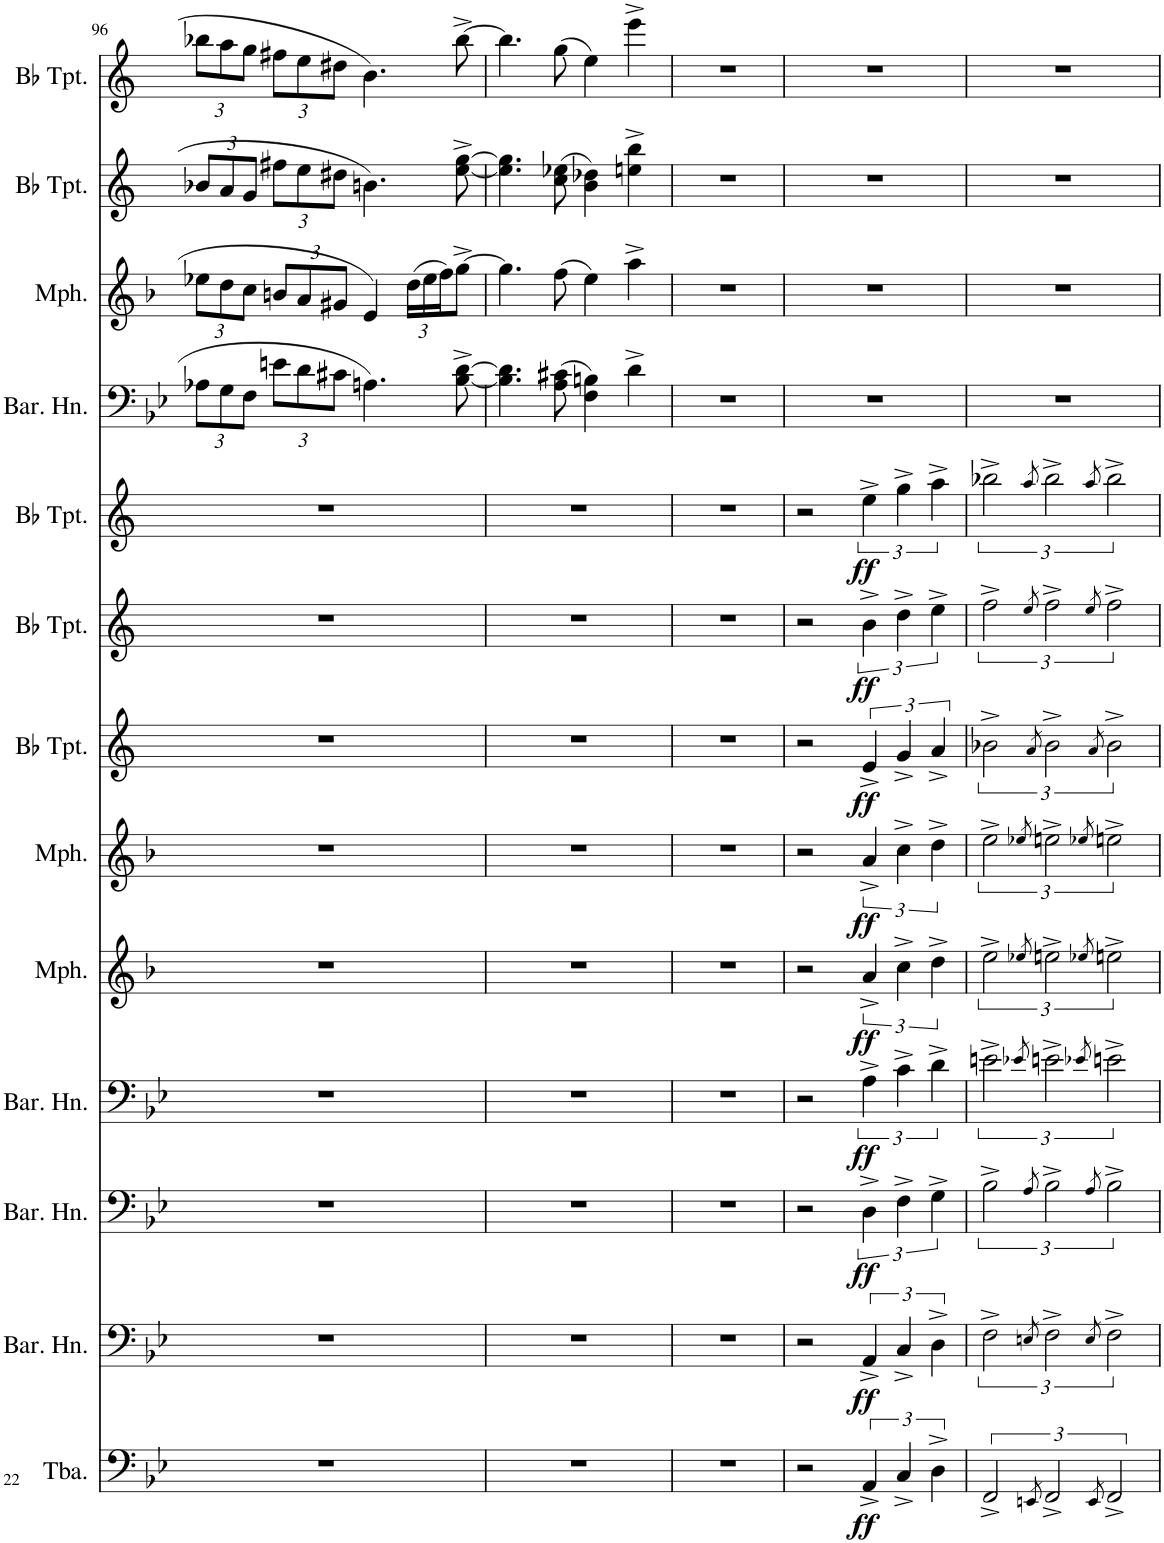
**kern	**dynam	**kern	**dynam	**kern	**dynam	**kern	**dynam	**kern	**dynam	**kern	**dynam	**kern	**dynam	**kern	**dynam	**kern	**dynam	**kern	**kern	**kern	**kern
*part13	*part13	*part12	*part12	*part11	*part11	*part10	*part10	*part9	*part9	*part8	*part8	*part7	*part7	*part6	*part6	*part5	*part5	*part4	*part3	*part2	*part1
*staff13	*staff13	*staff12	*staff12	*staff11	*staff11	*staff10	*staff10	*staff9	*staff9	*staff8	*staff8	*staff7	*staff7	*staff6	*staff6	*staff5	*staff5	*staff4	*staff3	*staff2	*staff1
*I"Tuba	*	*I"Baritone Horn	*	*I"Baritone Horn	*	*I"Baritone Horn	*	*I"Mellophone	*	*I"Mellophone	*	*I"Bb Trumpet	*	*I"Bb Trumpet	*	*I"Bb Trumpet	*	*I"Baritone Horn	*I"Mellophone	*I"Bb Trumpet	*I"Bb Trumpet
*I'Tba.	*	*I'Bar. Hn.	*	*I'Bar. Hn.	*	*I'Bar. Hn.	*	*I'Mph.	*	*I'Mph.	*	*I'Bb Tpt.	*	*I'Bb Tpt.	*	*I'Bb Tpt.	*	*I'Bar. Hn.	*I'Mph.	*I'Bb Tpt.	*I'Bb Tpt.
!!LO:PB:g=z
*clefF4	*	*clefF4	*	*clefF4	*	*clefF4	*	*clefG2	*	*clefG2	*	*clefG2	*	*clefG2	*	*clefG2	*	*clefF4	*clefG2	*clefG2	*clefG2
*	*	*Trd4c7	*	*Trd4c7	*	*Trd4c7	*	*Trd4c7	*	*Trd4c7	*	*Trd1c2	*	*Trd1c2	*	*Trd1c2	*	*Trd4c7	*Trd4c7	*Trd1c2	*Trd1c2
*k[b-e-]	*	*k[b-e-]	*	*k[b-e-]	*	*k[b-e-]	*	*k[b-]	*	*k[b-]	*	*k[]	*	*k[]	*	*k[]	*	*k[b-e-]	*k[b-]	*k[]	*k[]
*M4/4	*	*M4/4	*	*M4/4	*	*M4/4	*	*M4/4	*	*M4/4	*	*M4/4	*	*M4/4	*	*M4/4	*	*M4/4	*M4/4	*M4/4	*M4/4
*	*	*	*	*	*	*	*	*	*	*	*	*	*	*	*	*	*	*Xbrackettup	*Xbrackettup	*Xbrackettup	*Xbrackettup
=96	=96	=96	=96	=96	=96	=96	=96	=96	=96	=96	=96	=96	=96	=96	=96	=96	=96	=96	=96	=96	=96
1r	.	1r	.	1r	.	1r	.	1r	.	1r	.	1r	.	1r	.	1r	.	12A-X\L	12ee-X\L	12b-X/L	12bb-X\L
.	.	.	.	.	.	.	.	.	.	.	.	.	.	.	.	.	.	12G\	12dd\	12a/	12aa\
.	.	.	.	.	.	.	.	.	.	.	.	.	.	.	.	.	.	12F\J	12cc\J	12g/J	12gg\J
.	.	.	.	.	.	.	.	.	.	.	.	.	.	.	.	.	.	12en\L	12bn/L	12ff#X\L	12ff#X\L
.	.	.	.	.	.	.	.	.	.	.	.	.	.	.	.	.	.	12d\	12a/	12ee\	12ee\
.	.	.	.	.	.	.	.	.	.	.	.	.	.	.	.	.	.	12c#X\J	12g#X/J	12dd#X\J	12dd#X\J
.	.	.	.	.	.	.	.	.	.	.	.	.	.	.	.	.	.	4.An\	4e/	4.bn\	4.b\
.	.	.	.	.	.	.	.	.	.	.	.	.	.	.	.	.	.	.	(24dd\LL	.	.
.	.	.	.	.	.	.	.	.	.	.	.	.	.	.	.	.	.	.	24ee-\	.	.
.	.	.	.	.	.	.	.	.	.	.	.	.	.	.	.	.	.	.	24ff\J)	.	.
.	.	.	.	.	.	.	.	.	.	.	.	.	.	.	.	.	.	[8B-\^ [8d\^	[8gg^\J	[8ee\^ [8gg\^	[8bb-^\
=97	=97	=97	=97	=97	=97	=97	=97	=97	=97	=97	=97	=97	=97	=97	=97	=97	=97	=97	=97	=97	=97
1r	.	1r	.	1r	.	1r	.	1r	.	1r	.	1r	.	1r	.	1r	.	4.B-\] 4.d\]	4.gg\]	4.ee\] 4.gg\]	4.bb-\]
.	.	.	.	.	.	.	.	.	.	.	.	.	.	.	.	.	.	(8A\ 8c#X\	(8ff\	(8cc\ 8ee-X\	(8gg\
.	.	.	.	.	.	.	.	.	.	.	.	.	.	.	.	.	.	4F\ 4Bn\)	4ee\)	4b\ 4dd-X\)	4ee\)
.	.	.	.	.	.	.	.	.	.	.	.	.	.	.	.	.	.	4d^\	4aa^\	4een\^ 4bb\^	4eee^\
=98	=98	=98	=98	=98	=98	=98	=98	=98	=98	=98	=98	=98	=98	=98	=98	=98	=98	=98	=98	=98	=98
1r	.	1r	.	1r	.	1r	.	1r	.	1r	.	1r	.	1r	.	1r	.	1r	1r	1r	1r
=99	=99	=99	=99	=99	=99	=99	=99	=99	=99	=99	=99	=99	=99	=99	=99	=99	=99	=99	=99	=99	=99
2r	.	2r	.	2r	.	2r	.	2r	.	2r	.	2r	.	2r	.	2r	.	1r	1r	1r	1r
!	!LO:DY:b	!	!LO:DY:b	!	!LO:DY:b	!	!LO:DY:b	!	!LO:DY:b	!	!LO:DY:b	!	!LO:DY:b	!	!LO:DY:b	!	!LO:DY:b	!	!	!	!
6AA^/	ff	6AA^/	ff	6D^\	ff	6A^\	ff	6a^/	ff	6a^/	ff	6e^/	ff	6b^\	ff	6ee^\	ff	.	.	.	.
6C^/	.	6C^/	.	6F^\	.	6c^\	.	6cc^\	.	6cc^\	.	6g^/	.	6dd^\	.	6gg^\	.	.	.	.	.
6D^\	.	6D^\	.	6G^\	.	6d^\	.	6dd^\	.	6dd^\	.	6a^/	.	6ee^\	.	6aa^\	.	.	.	.	.
=100	=100	=100	=100	=100	=100	=100	=100	=100	=100	=100	=100	=100	=100	=100	=100	=100	=100	=100	=100	=100	=100
3FF^/	.	3F^\	.	3B-^\	.	3en^\	.	3ee^\	.	3ee^\	.	3b-X^\	.	3ff^\	.	3bb-X^\	.	1r	1r	1r	1r
8qEEn/	.	8qEn/	.	8qA/	.	8qe-X/	.	8qee-X/	.	8qee-X/	.	8qa/	.	8qee/	.	8qaa/	.	.	.	.	.
3FF^/	.	3F^\	.	3B-^\	.	3en^\	.	3een^\	.	3een^\	.	3b-^\	.	3ff^\	.	3bb-^\	.	.	.	.	.
8qEE/	.	8qE/	.	8qA/	.	8qe-X/	.	8qee-X/	.	8qee-X/	.	8qa/	.	8qee/	.	8qaa/	.	.	.	.	.
3FF^/	.	3F^\	.	3B-^\	.	3en^\	.	3een^\	.	3een^\	.	3b-^\	.	3ff^\	.	3bb-^\	.	.	.	.	.
=	=	=	=	=	=	=	=	=	=	=	=	=	=	=	=	=	=	=	=	=	=
*-	*-	*-	*-	*-	*-	*-	*-	*-	*-	*-	*-	*-	*-	*-	*-	*-	*-	*-	*-	*-	*-
